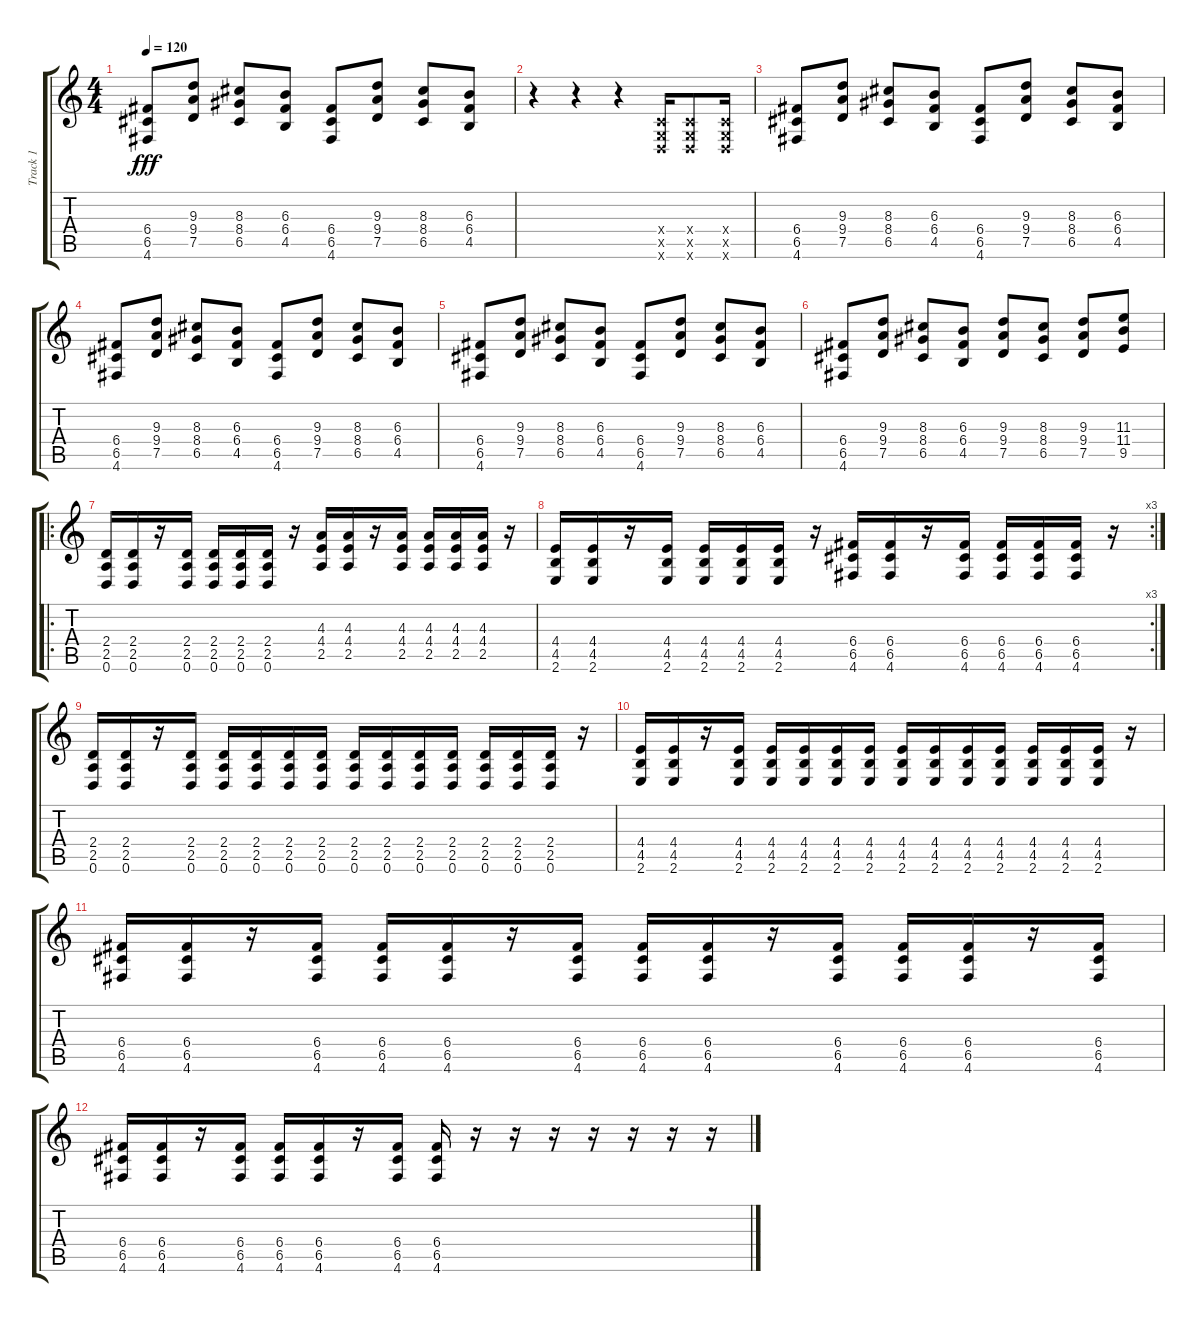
\track ("Track 1" "Track 1") {instrument overdrivenguitar}
\staff {score tabs}
\tuning (D4 A3 F3 C3 G2 D2) {hide}
\ts (4 4)
\tempo 120
\clef g2
\ks c
(6.4 6.5 4.6).8{dy fff} (9.3 9.4 7.5).8 (8.3 8.4 6.5).8 (6.3 6.4 4.5).8 (6.4 6.5 4.6).8 (9.3 9.4 7.5).8 (8.3 8.4 6.5).8 (6.3 6.4 4.5).8 |
r.4 r.4 r.4 (0.4{x} 0.5{x} 0.6{x}).16 (0.4{x} 0.5{x} 0.6{x}).8 (0.4{x} 0.5{x} 0.6{x}).16 |
(6.4 6.5 4.6).8 (9.3 9.4 7.5).8 (8.3 8.4 6.5).8 (6.3 6.4 4.5).8 (6.4 6.5 4.6).8 (9.3 9.4 7.5).8 (8.3 8.4 6.5).8 (6.3 6.4 4.5).8 |
(6.4 6.5 4.6).8 (9.3 9.4 7.5).8 (8.3 8.4 6.5).8 (6.3 6.4 4.5).8 (6.4 6.5 4.6).8 (9.3 9.4 7.5).8 (8.3 8.4 6.5).8 (6.3 6.4 4.5).8 |
(6.4 6.5 4.6).8 (9.3 9.4 7.5).8 (8.3 8.4 6.5).8 (6.3 6.4 4.5).8 (6.4 6.5 4.6).8 (9.3 9.4 7.5).8 (8.3 8.4 6.5).8 (6.3 6.4 4.5).8 |
(6.4 6.5 4.6).8 (9.3 9.4 7.5).8 (8.3 8.4 6.5).8 (6.3 6.4 4.5).8 (9.3 9.4 7.5).8 (8.3 8.4 6.5).8 (9.3 9.4 7.5).8 (11.3 11.4 9.5).8 |
\ro
(2.4 2.5 0.6).16 (2.4 2.5 0.6).16 r.16 (2.4 2.5 0.6).16 (2.4 2.5 0.6).16 (2.4 2.5 0.6).16 (2.4 2.5 0.6).16 r.16 (4.3 4.4 2.5).16 (4.3 4.4 2.5).16 r.16 (4.3 4.4 2.5).16 (4.3 4.4 2.5).16 (4.3 4.4 2.5).16 (4.3 4.4 2.5).16 r.16 |
\rc 3
(4.4 4.5 2.6).16 (4.4 4.5 2.6).16 r.16 (4.4 4.5 2.6).16 (4.4 4.5 2.6).16 (4.4 4.5 2.6).16 (4.4 4.5 2.6).16 r.16 (6.4 6.5 4.6).16 (6.4 6.5 4.6).16 r.16 (6.4 6.5 4.6).16 (6.4 6.5 4.6).16 (6.4 6.5 4.6).16 (6.4 6.5 4.6).16 r.16 |
(2.4 2.5 0.6).16 (2.4 2.5 0.6).16 r.16 (2.4 2.5 0.6).16 (2.4 2.5 0.6).16 (2.4 2.5 0.6).16 (2.4 2.5 0.6).16 (2.4 2.5 0.6).16 (2.4 2.5 0.6).16 (2.4 2.5 0.6).16 (2.4 2.5 0.6).16 (2.4 2.5 0.6).16 (2.4 2.5 0.6).16 (2.4 2.5 0.6).16 (2.4 2.5 0.6).16 r.16 |
(4.4 4.5 2.6).16 (4.4 4.5 2.6).16 r.16 (4.4 4.5 2.6).16 (4.4 4.5 2.6).16 (4.4 4.5 2.6).16 (4.4 4.5 2.6).16 (4.4 4.5 2.6).16 (4.4 4.5 2.6).16 (4.4 4.5 2.6).16 (4.4 4.5 2.6).16 (4.4 4.5 2.6).16 (4.4 4.5 2.6).16 (4.4 4.5 2.6).16 (4.4 4.5 2.6).16 r.16 |
(6.4 6.5 4.6).16 (6.4 6.5 4.6).16 r.16 (6.4 6.5 4.6).16 (6.4 6.5 4.6).16 (6.4 6.5 4.6).16 r.16 (6.4 6.5 4.6).16 (6.4 6.5 4.6).16 (6.4 6.5 4.6).16 r.16 (6.4 6.5 4.6).16 (6.4 6.5 4.6).16 (6.4 6.5 4.6).16 r.16 (6.4 6.5 4.6).16 |
(6.4 6.5 4.6).16 (6.4 6.5 4.6).16 r.16 (6.4 6.5 4.6).16 (6.4 6.5 4.6).16 (6.4 6.5 4.6).16 r.16 (6.4 6.5 4.6).16 (6.4 6.5 4.6).16 r.16 r.16 r.16 r.16 r.16 r.16 r.16
